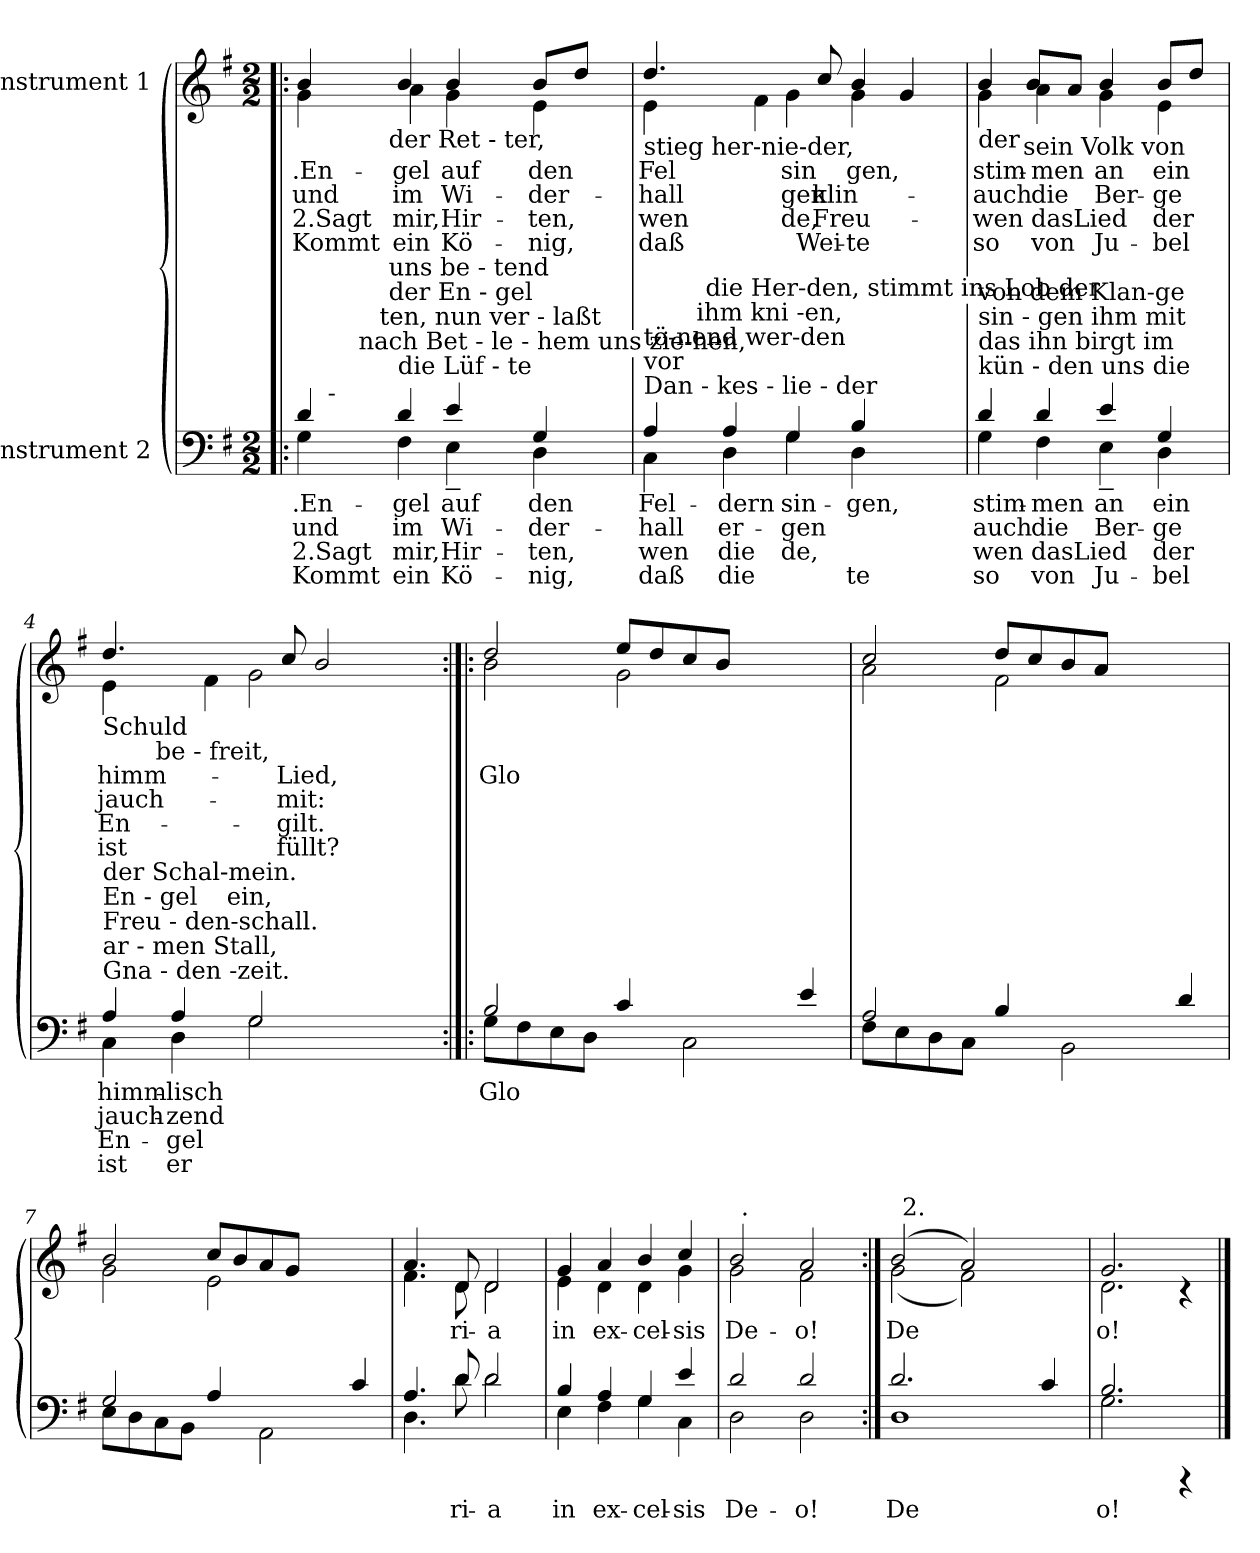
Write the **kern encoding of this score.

**kern	**text	**text	**text	**text	**kern	**text	**text	**text	**text
*part2	*part2	*part2	*part2	*part2	*part1	*part1	*part1	*part1	*part1
*staff2	*staff2	*staff2	*staff2	*staff2	*staff1	*staff1	*staff1	*staff1	*staff1
*I"Instrument 2	*	*	*	*	*I"Instrument 1	*	*	*	*
!!LO:PB:g=z
*stria5	*	*	*	*	*stria5	*	*	*	*
*clefF4	*	*	*	*	*clefG2	*	*	*	*
*k[f#]	*	*	*	*	*k[f#]	*	*	*	*
*G:	*	*	*	*	*G:	*	*	*	*
*M2/2	*	*	*	*	*M2/2	*	*	*	*
=1!|:	=1!|:	=1!|:	=1!|:	=1!|:	=1!|:	=1!|:	=1!|:	=1!|:	=1!|:
*^	*	*	*	*	*	*	*	*	*
!	!	!	!	!	!	!LO:TX:b:t=3. Christ,	!	!	!	!
!LO:TX:a:t=und	!	!	!	!	!	!	!	!	!	!
!LO:TX:a:t=4. Laßt	!	!	!	!	!	!	!	!	!	!
!LO:TX:a:t=laßt	!	!	!	!	!	!	!	!	!	!
!LO:TX:a:t=5. Hir	!	!	!	!	!	!	!	!	!	!
!LO:TX:a:t=daß	!	!	!	!	!	!	!	!	!	!
!	!	!LO:LY:a:rj	!LO:LY:a:rj	!LO:LY:a:rj	!LO:LY:a:rj	!	!LO:LY:b:rj	!LO:LY:b:rj	!LO:LY:b:rj	!LO:LY:b:rj
*^	*^	*	*	*	*	*^	*	*	*	*
*	*	*^	*^	*	*	*	*	*	*^	*	*	*	*
*	*	*	*	*	*	*	*	*	*	*	*	*	*	*	*	*
4d/	4G\	16ryy	8ryy	8..ryy	8...ryy	.En-	-und	2.Sagt	Kommt	4b/	4g\	8...ryy	.En-	-und	2.Sagt	Kommt
.	.	64ryy	.	.	.	.	.	.	.	.	.	.	.	.	.	.
!	!	!LO:TX:a:t=-	!	!	!	!	!	!	!	!	!	!	!	!	!	!
.	.	2ryy	.	.	.	.	.	.	.	.	.	.	.	.	.	.
.	.	.	32ryy	.	.	.	.	.	.	.	.	.	.	.	.	.
!	!	!	!LO:TX:a:t=nach Bet - le - hem uns zie-hen,	!	!	!	!	!	!	!	!	!	!	!	!	!
.	.	.	2ryy	.	.	.	.	.	.	.	.	.	.	.	.	.
!	!	!	!	!LO:TX:a:t=ten, nun ver - laßt	!	!	!	!	!	!	!	!	!	!	!	!
.	.	.	.	2ryy	.	.	.	.	.	.	.	.	.	.	.	.
!	!	!	!	!	!	!	!	!	!	!	!	!LO:TX:b:t=der Ret - ter,	!	!	!	!
!	!	!	!	!	!LO:TX:a:t=der En - gel	!	!	!	!	!	!	!	!	!	!	!
!	!	!	!	!	!LO:TX:a:t=uns be - tend	!	!	!	!	!	!	!	!	!	!	!
.	.	.	.	.	2ryy	.	.	.	.	.	.	2ryy	.	.	.	.
!LO:TX:a:t=die Lüf - te	!	!	!	!	!	!	!	!	!	!	!	!	!	!	!	!
!	!	!	!	!	!	!LO:LY:a:rj	!LO:LY:a:rj	!LO:LY:a:rj	!LO:LY:a:rj	!	!	!	!LO:LY:b:rj	!LO:LY:b:rj	!LO:LY:b:rj	!LO:LY:b:rj
4d/	4F#\	.	.	.	.	gel	im	mir,	ein	4b/	4a\	.	gel	im	mir,	ein
!	!	!	!	!	!	!LO:LY:a:rj	!LO:LY:a:rj	!LO:LY:a:rj	!LO:LY:a:rj	!	!	!	!LO:LY:b:rj	!LO:LY:b:rj	!LO:LY:b:rj	!LO:LY:b:rj
4e/	4E~>\	.	.	.	.	auf	Wi-	-Hir-	-Kö-	4b/	4g\	.	auf	Wi-	-Hir-	-Kö-
.	.	4ryy	.	.	.	.	.	.	.	.	.	.	.	.	.	.
.	.	.	4ryy	.	.	.	.	.	.	.	.	.	.	.	.	.
.	.	.	.	4ryy	.	.	.	.	.	.	.	.	.	.	.	.
.	.	.	.	.	4ryy	.	.	.	.	.	.	4ryy	.	.	.	.
!	!	!	!	!	!	!LO:LY:a:rj	!LO:LY:a:rj	!LO:LY:a:rj	!LO:LY:a:rj	!	!	!	!LO:LY:b:rj	!LO:LY:b:rj	!LO:LY:b:rj	!LO:LY:b:rj
4G/	4D\	.	.	.	.	-den	der-	-ten,	nig,	4e\	8b/L	.	-den	der-	-ten,	nig,
.	.	8ryy	.	.	.	.	.	.	.	.	.	.	.	.	.	.
!	!	!	!	!	!	!	!	!	!	!	!	!	!LO:LY:b:rj	!LO:LY:b:rj	!LO:LY:b:rj	!LO:LY:b:rj
.	.	.	.	.	.	.	.	.	.	.	8dd/J	.	.	-	-	.
.	.	.	16.ryy	.	.	.	.	.	.	.	.	.	.	.	.	.
.	.	32.ryy	.	.	.	.	.	.	.	.	.	.	.	.	.	.
.	.	.	.	32ryy	.	.	.	.	.	.	.	.	.	.	.	.
.	.	.	.	.	64ryy	.	.	.	.	.	.	64ryy	.	.	.	.
=2	=2	=2	=2	=2	=2	=2	=2	=2	=2	=2	=2	=2	=2	=2	=2	=2
!	!	!	!	!	!	!	!	!	!	!LO:TX:b:t=stieg her-nie-der,	!	!	!	!	!	!
!LO:TX:a:t=Dan - kes - lie - der	!	!	!	!	!	!	!	!	!	!	!	!	!	!	!	!
!LO:TX:a:t=vor	!	!	!	!	!	!	!	!	!	!	!	!	!	!	!	!
!LO:TX:a:t=tö-nend wer-den	!	!	!	!	!	!	!	!	!	!	!	!	!	!	!	!
!	!	!	!	!	!	!LO:LY:a:rj	!LO:LY:a:rj	!LO:LY:a:rj	!LO:LY:a:rj	!	!	!	!LO:LY:b:rj	!LO:LY:b:rj	!LO:LY:b:rj	!LO:LY:b:rj
*	*	*	*v	*v	*v	*	*	*	*	*	*	*	*	*	*	*
*	*	*	*	*	*	*	*	*	*v	*v	*	*	*	*
4A/	4C\	8.ryy	8ryy	Fel-	-hall	wen	daß	4.dd/	4e\	Fel-	-hall	wen	daß
.	.	.	16ryy	.	.	.	.	.	.	.	.	.	.
!	!	!LO:TX:a:t=ihm kni -en,	!	!	!	!	!	!	!	!	!	!	!
.	.	1ryy	64ryy	.	.	.	.	.	.	.	.	.	.
!	!	!	!LO:TX:a:t=die Her-den, stimmt ins Lob der	!	!	!	!	!	!	!	!	!	!
.	.	.	1ryy	.	.	.	.	.	.	.	.	.	.
!	!	!	!	!LO:LY:a:rj	!LO:LY:a:rj	!LO:LY:a:rj	!LO:LY:a:rj	!	!	!	!	!	!
4A/	4D\	.	.	dern	er-	-die	die	.	4ryy	.	.	.	.
.	.	.	.	.	.	.	.	4f#\	.	.	.	.	.
!	!	!	!	!LO:LY:a:rj	!LO:LY:a:rj	!LO:LY:a:rj	!LO:LY:a:rj	!	!	!LO:LY:b:rj	!LO:LY:b:rj	!LO:LY:b:rj	!LO:LY:b:rj
4G/	4G\	.	.	sin-	-gen	de,	.	.	4g\	-sin-	-gen	de,	.
!	!	!	!	!	!	!	!	!	!	!LO:LY:b:rj	!LO:LY:b:rj	!LO:LY:b:rj	!LO:LY:b:rj
.	.	.	.	.	.	.	.	8cc/	.	-	-klin-	-Freu-	-Wei-
!	!	!	!	!LO:LY:a:rj	!LO:LY:a:rj	!LO:LY:a:rj	!LO:LY:a:rj	!	!	!LO:LY:b:rj	!LO:LY:b:rj	!LO:LY:b:rj	!LO:LY:b:rj
4B/	4D\	.	.	gen,	.	.	te	4b/	4g\	gen,	.	.	te
4ryy	4ryy	.	.	.	.	.	.	4g/	4ryy	.	.	.	.
.	.	16ryy	.	.	.	.	.	.	.	.	.	.	.
.	.	.	32.ryy	.	.	.	.	.	.	.	.	.	.
=3	=3	=3	=3	=3	=3	=3	=3	=3	=3	=3	=3	=3	=3
!	!	!	!	!	!	!	!	!LO:TX:b:t=der	!	!	!	!	!
!LO:TX:a:t=kün - den uns die	!	!	!	!	!	!	!	!	!	!	!	!	!
!LO:TX:a:t=das ihn birgt im	!	!	!	!	!	!	!	!	!	!	!	!	!
!LO:TX:a:t=sin - gen ihm mit	!	!	!	!	!	!	!	!	!	!	!	!	!
!LO:TX:a:t=von dem Klan-ge	!	!	!	!	!	!	!	!	!	!	!	!	!
!	!	!	!	!LO:LY:a:rj	!LO:LY:a:rj	!LO:LY:a:rj	!LO:LY:a:rj	!	!	!LO:LY:b:rj	!LO:LY:b:rj	!LO:LY:b:rj	!LO:LY:b:rj
*	*v	*v	*v	*	*	*	*	*	*^	*	*	*	*
4d/	4G\	stim-	-auch	wen	so	4b/	4g\	8..ryy	stim-	-auch	wen	so
!	!	!	!	!	!	!	!	!LO:TX:b:t=sein Volk von	!	!	!	!
.	.	.	.	.	.	.	.	2ryy	.	.	.	.
!	!	!LO:LY:a:rj	!LO:LY:a:rj	!LO:LY:a:rj	!LO:LY:a:rj	!	!	!	!LO:LY:b:rj	!LO:LY:b:rj	!LO:LY:b:rj	!LO:LY:b:rj
4d/	4F#\	men	die	dasLied	von	4a\	8b/L	.	men	die	dasLied	von
!	!	!	!	!	!	!	!	!	!LO:LY:b:rj	!LO:LY:b:rj	!LO:LY:b:rj	!LO:LY:b:rj
.	.	.	.	.	.	.	8a/J	.	.	.	.	-
!	!	!LO:LY:a:rj	!LO:LY:a:rj	!LO:LY:a:rj	!LO:LY:a:rj	!	!	!	!LO:LY:b:rj	!LO:LY:b:rj	!LO:LY:b:rj	!LO:LY:b:rj
4e/	4E~>\	an	Ber-	-	Ju-	4b/	4g\	.	-an	Ber-	-	Ju-
.	.	.	.	.	.	.	.	4ryy	.	.	.	.
!	!	!LO:LY:a:rj	!LO:LY:a:rj	!LO:LY:a:rj	!LO:LY:a:rj	!	!	!	!LO:LY:b:rj	!LO:LY:b:rj	!LO:LY:b:rj	!LO:LY:b:rj
4G/	4D\	-ein	ge	der	bel	4e\	8b/L	.	-ein	ge	der	bel
!	!	!	!	!	!	!	!	!	!LO:LY:b:rj	!LO:LY:b:rj	!LO:LY:b:rj	!LO:LY:b:rj
.	.	.	.	.	.	.	8dd/J	.	.	.	.	.
.	.	.	.	.	.	.	.	32ryy	.	.	.	.
=4	=4	=4	=4	=4	=4	=4	=4	=4	=4	=4	=4	=4
!	!	!	!	!	!	!LO:TX:b:t=Schuld	!	!	!	!	!	!
!LO:TX:a:t=Gna - den -zeit.	!	!	!	!	!	!	!	!	!	!	!	!
!LO:TX:a:t=ar - men Stall,	!	!	!	!	!	!	!	!	!	!	!	!
!LO:TX:a:t=Freu - den-schall.	!	!	!	!	!	!	!	!	!	!	!	!
!LO:TX:a:t=En - gel	!	!	!	!	!	!	!	!	!	!	!	!
!LO:TX:a:t=der Schal-mein.	!	!	!	!	!	!	!	!	!	!	!	!
!	!	!LO:LY:a:rj	!LO:LY:a:rj	!LO:LY:a:rj	!LO:LY:a:rj	!	!	!	!LO:LY:b:rj	!LO:LY:b:rj	!LO:LY:b:rj	!LO:LY:b:rj
*	*^	*	*	*	*	*	*	*	*	*	*	*
4A/	4C\	4..ryy	himm-	-jauch-	-En-	-ist	4.dd/	4e\	8..ryy	himm-	-jauch-	-En-	-ist
!	!	!	!	!	!	!	!	!	!LO:TX:b:t=be - freit,	!	!	!	!
.	.	.	.	.	.	.	.	.	1ryy	.	.	.	.
!	!	!	!LO:LY:a:rj	!LO:LY:a:rj	!LO:LY:a:rj	!LO:LY:a:rj	!	!	!	!	!	!	!
4A/	4D\	.	lisch	zend	gel	er-	.	4ryy	.	.	.	.	.
.	.	.	.	.	.	.	4f#\	.	.	.	.	.	.
!	!	!LO:TX:a:t=ein,	!	!	!	!	!	!	!	!	!	!	!
.	.	2ryy	.	.	.	.	.	.	.	.	.	.	.
!	!	!	!LO:LY:a:rj	!LO:LY:a:rj	!LO:LY:a:rj	!LO:LY:a:rj	!	!	!	!LO:LY:b:rj	!LO:LY:b:rj	!LO:LY:b:rj	!LO:LY:b:rj
2G/	2G\	.	-	.	.	-	.	2g\	.	.	.	.	.
!	!	!	!	!	!	!	!	!	!	!LO:LY:b:rj	!LO:LY:b:rj	!LO:LY:b:rj	!LO:LY:b:rj
.	.	.	.	.	.	.	8cc/	.	.	Lied,	mit:	gilt.	füllt?
.	.	.	.	.	.	.	2b/	.	.	.	.	.	.
.	.	4ryy	.	.	.	.	.	.	.	.	.	.	.
4ryy	4ryy	.	.	.	.	.	.	4ryy	.	.	.	.	.
.	.	16ryy	.	.	.	.	.	.	.	.	.	.	.
.	.	.	.	.	.	.	.	.	32ryy	.	.	.	.
!!LO:LB:g=z
=5:|!|:	=5:|!|:	=5:|!|:	=5:|!|:	=5:|!|:	=5:|!|:	=5:|!|:	=5:|!|:	=5:|!|:	=5:|!|:	=5:|!|:	=5:|!|:	=5:|!|:	=5:|!|:
!	!	!	!LO:LY:a:rj	!	!	!	!	!	!	!LO:LY:b:rj	!	!	!
*	*v	*v	*	*	*	*	*	*	*	*	*	*	*
*	*	*	*	*	*	*	*v	*v	*	*	*	*
2B/	8G\L	-Glo-	.	.	.	2dd/	2b\	Glo-	.	.	.
!	!	!LO:LY:a:rj	!	!	!	!	!	!	!	!	!
.	8F#\	--	.	.	.	.	.	.	.	.	.
!	!	!LO:LY:a:rj	!	!	!	!	!	!	!	!	!
.	8E\	--	.	.	.	.	.	.	.	.	.
!	!	!LO:LY:a:rj	!	!	!	!	!	!	!	!	!
.	8D\J	--	.	.	.	.	.	.	.	.	.
!	!	!LO:LY:a:rj	!	!	!	!	!	!LO:LY:b:rj	!	!	!
4c/	1ryy	--	.	.	.	2g\	8ee/L	--	.	.	.
!	!	!	!	!	!	!	!	!LO:LY:b:rj	!	!	!
.	.	.	.	.	.	.	8dd/	--	.	.	.
!	!	!	!	!	!	!	!	!LO:LY:b:rj	!	!	!
2C\	.	.	.	.	.	.	8cc/	--	.	.	.
!	!	!	!	!	!	!	!	!LO:LY:b:rj	!	!	!
.	.	.	.	.	.	.	8b/J	--	.	.	.
.	.	.	.	.	.	2ryy	2ryy	.	.	.	.
!	!	!LO:LY:a:rj	!	!	!	!	!	!	!	!	!
4e/	.	--	.	.	.	.	.	.	.	.	.
=6	=6	=6	=6	=6	=6	=6	=6	=6	=6	=6	=6
!	!	!LO:LY:a:rj	!	!	!	!	!	!LO:LY:b:rj	!	!	!
2A/	8F#\L	--	.	.	.	2cc/	2a\	--	.	.	.
!	!	!LO:LY:a:rj	!	!	!	!	!	!	!	!	!
.	8E\	--	.	.	.	.	.	.	.	.	.
!	!	!LO:LY:a:rj	!	!	!	!	!	!	!	!	!
.	8D\	--	.	.	.	.	.	.	.	.	.
!	!	!LO:LY:a:rj	!	!	!	!	!	!	!	!	!
.	8C\J	--	.	.	.	.	.	.	.	.	.
!	!	!LO:LY:a:rj	!	!	!	!	!	!LO:LY:b:rj	!	!	!
4B/	1ryy	--	.	.	.	2f#\	8dd/L	--	.	.	.
!	!	!	!	!	!	!	!	!LO:LY:b:rj	!	!	!
.	.	.	.	.	.	.	8cc/	--	.	.	.
!	!	!	!	!	!	!	!	!LO:LY:b:rj	!	!	!
2BB\	.	.	.	.	.	.	8b/	--	.	.	.
!	!	!	!	!	!	!	!	!LO:LY:b:rj	!	!	!
.	.	.	.	.	.	.	8a/J	--	.	.	.
.	.	.	.	.	.	2ryy	2ryy	.	.	.	.
!	!	!LO:LY:a:rj	!	!	!	!	!	!	!	!	!
4d/	.	--	.	.	.	.	.	.	.	.	.
=7	=7	=7	=7	=7	=7	=7	=7	=7	=7	=7	=7
!	!	!LO:LY:a:rj	!	!	!	!	!	!LO:LY:b:rj	!	!	!
2G/	8E\L	--	.	.	.	2b/	2g\	--	.	.	.
!	!	!LO:LY:a:rj	!	!	!	!	!	!	!	!	!
.	8D\	--	.	.	.	.	.	.	.	.	.
!	!	!LO:LY:a:rj	!	!	!	!	!	!	!	!	!
.	8C\	--	.	.	.	.	.	.	.	.	.
!	!	!LO:LY:a:rj	!	!	!	!	!	!	!	!	!
.	8BB\J	--	.	.	.	.	.	.	.	.	.
!	!	!LO:LY:a:rj	!	!	!	!	!	!LO:LY:b:rj	!	!	!
4A/	1ryy	--	.	.	.	2e\	8cc/L	--	.	.	.
!	!	!	!	!	!	!	!	!LO:LY:b:rj	!	!	!
.	.	.	.	.	.	.	8b/	--	.	.	.
!	!	!	!	!	!	!	!	!LO:LY:b:rj	!	!	!
2AA\	.	.	.	.	.	.	8a/	--	.	.	.
!	!	!	!	!	!	!	!	!LO:LY:b:rj	!	!	!
.	.	.	.	.	.	.	8g/J	--	.	.	.
.	.	.	.	.	.	2ryy	2ryy	.	.	.	.
!	!	!LO:LY:a:rj	!	!	!	!	!	!	!	!	!
4c/	.	--	.	.	.	.	.	.	.	.	.
=8	=8	=8	=8	=8	=8	=8	=8	=8	=8	=8	=8
!	!	!LO:LY:a:rj	!	!	!	!	!	!LO:LY:b:rj	!	!	!
4.A/	4.D\	--	.	.	.	4.a/	4.f#\	--	.	.	.
!	!	!LO:LY:a:rj	!	!	!	!	!	!LO:LY:b:rj	!	!	!
8d/	8d\	-ri-	.	.	.	8d/	8d\	-ri-	.	.	.
!	!	!LO:LY:a:rj	!	!	!	!	!	!LO:LY:b:rj	!	!	!
2d/	2d\	-a	.	.	.	2d/	2d\	-a	.	.	.
!!LO:LB:g=z	!!
=9	=9	=9	=9	=9	=9	=9	=9	=9	=9	=9	=9
!	!	!LO:LY:a:rj	!	!	!	!	!	!LO:LY:b:rj	!	!	!
4B/	4E\	in	.	.	.	4g/	4e\	in	.	.	.
!	!	!LO:LY:a:rj	!	!	!	!	!	!LO:LY:b:rj	!	!	!
4A/	4F#\	ex-	.	.	.	4a/	4d\	ex-	.	.	.
!	!	!LO:LY:a:rj	!	!	!	!	!	!LO:LY:b:rj	!	!	!
4G/	4G\	-cel-	.	.	.	4b/	4d\	-cel-	.	.	.
!	!	!LO:LY:a:rj	!	!	!	!	!	!LO:LY:b:rj	!	!	!
4e/	4C\	-sis	.	.	.	4cc/	4g\	-sis	.	.	.
=10	=10	=10	=10	=10	=10	=10	=10	=10	=10	=10	=10
!	!	!LO:LY:a:rj	!	!	!	!	!	!LO:LY:b:rj	!	!	!
*	*	*	*	*	*	*	*^	*	*	*	*
2d/	2D\	De-	.	.	.	2b>/	2g\	32ryy	De-	.	.	.
!	!	!	!	!	!	!	!	!LO:TX:a:t=.	!	!	!	!
.	.	.	.	.	.	.	.	2ryy	.	.	.	.
!	!	!LO:LY:a:rj	!	!	!	!	!	!	!LO:LY:b:rj	!	!	!
2d/	2D\	-o!	.	.	.	2a/	2f#\	.	-o!	.	.	.
.	.	.	.	.	.	.	.	4...ryy	.	.	.	.
=11:|!	=11:|!	=11:|!	=11:|!	=11:|!	=11:|!	=11:|!	=11:|!	=11:|!	=11:|!	=11:|!	=11:|!	=11:|!
!	!	!LO:LY:a:rj	!	!	!	!	!	!	!LO:LY:b:rj	!	!	!
1D	2.d/	De-	.	.	.	(>2b/	(<2g\	32ryy	De-	.	.	.
!	!	!	!	!	!	!	!	!LO:TX:a:t=2.	!	!	!	!
.	.	.	.	.	.	.	.	1ryy	.	.	.	.
!	!	!	!	!	!	!	!	!	!LO:LY:b:rj	!	!	!
.	.	.	.	.	.	2a/)	2f#\)	.	--	.	.	.
.	2ryy	.	.	.	.	.	.	.	.	.	.	.
!	!	!LO:LY:a:rj	!	!	!	!	!	!	!	!	!	!
4c/	.	--	.	.	.	4ryy	4ryy	.	.	.	.	.
.	.	.	.	.	.	.	.	8..ryy	.	.	.	.
=12	=12	=12	=12	=12	=12	=12	=12	=12	=12	=12	=12	=12
!	!	!LO:LY:a:rj	!	!	!	!	!	!	!LO:LY:b:rj	!	!	!
*	*	*	*	*	*	*	*v	*v	*	*	*	*
2.B/	2.G\	-o!	.	.	.	2.g/	2.d\	-o!	.	.	.
4rEEE	4ryy	.	.	.	.	4rc	4ryy	.	.	.	.
*v	*v	*	*	*	*	*	*	*	*	*	*
*	*	*	*	*	*v	*v	*	*	*	*
==	==	==	==	==	==	==	==	==	==
*-	*-	*-	*-	*-	*-	*-	*-	*-	*-
